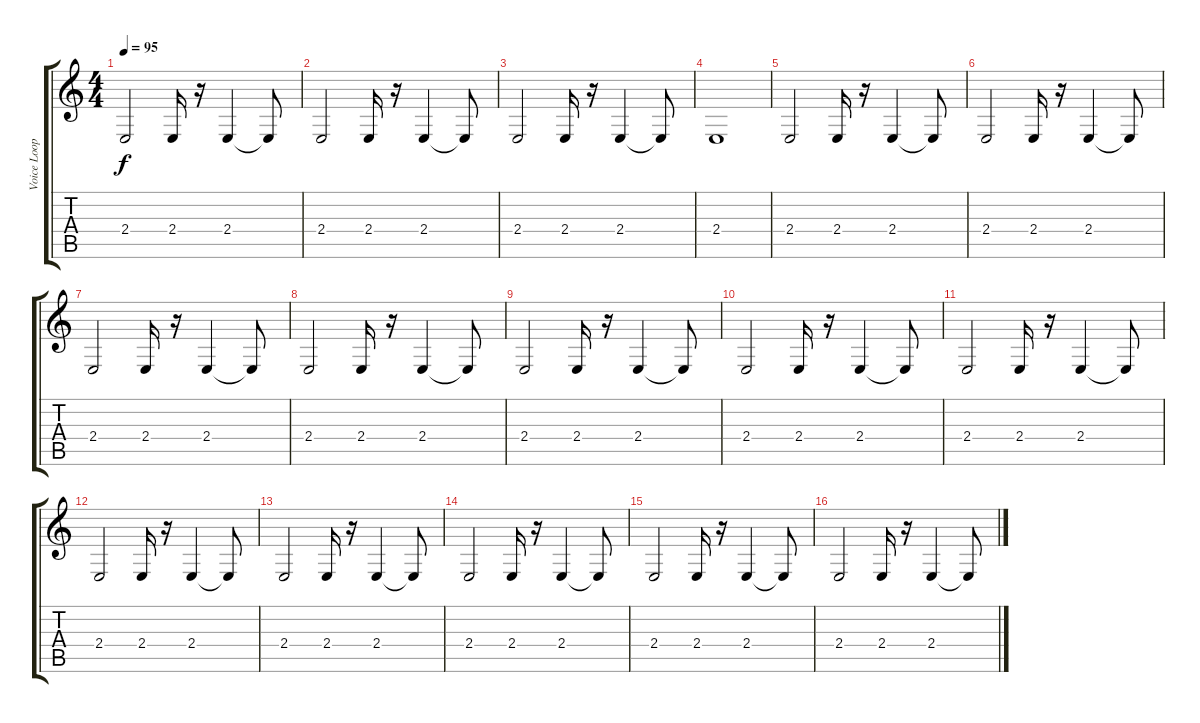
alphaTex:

\track ("Voice Loop" "Voice Loop") {instrument voiceoohs}
\staff {score tabs}
\tuning (E4 B3 G3 D3 A2 E2) {hide}
\ts (4 4)
\tempo 95
\clef g2
\ks c
2.4.2{dy f} 2.4.16 r.16 2.4.4 2.4{t}.8 |
2.4.2 2.4.16 r.16 2.4.4 2.4{t}.8 |
2.4.2 2.4.16 r.16 2.4.4 2.4{t}.8 |
2.4.1 |
2.4.2 2.4.16 r.16 2.4.4 2.4{t}.8 |
2.4.2 2.4.16 r.16 2.4.4 2.4{t}.8 |
2.4.2 2.4.16 r.16 2.4.4 2.4{t}.8 |
2.4.2 2.4.16 r.16 2.4.4 2.4{t}.8 |
2.4.2 2.4.16 r.16 2.4.4 2.4{t}.8 |
2.4.2 2.4.16 r.16 2.4.4 2.4{t}.8 |
2.4.2 2.4.16 r.16 2.4.4 2.4{t}.8 |
2.4.2 2.4.16 r.16 2.4.4 2.4{t}.8 |
2.4.2 2.4.16 r.16 2.4.4 2.4{t}.8 |
2.4.2 2.4.16 r.16 2.4.4 2.4{t}.8 |
2.4.2 2.4.16 r.16 2.4.4 2.4{t}.8 |
2.4.2 2.4.16 r.16 2.4.4 2.4{t}.8
